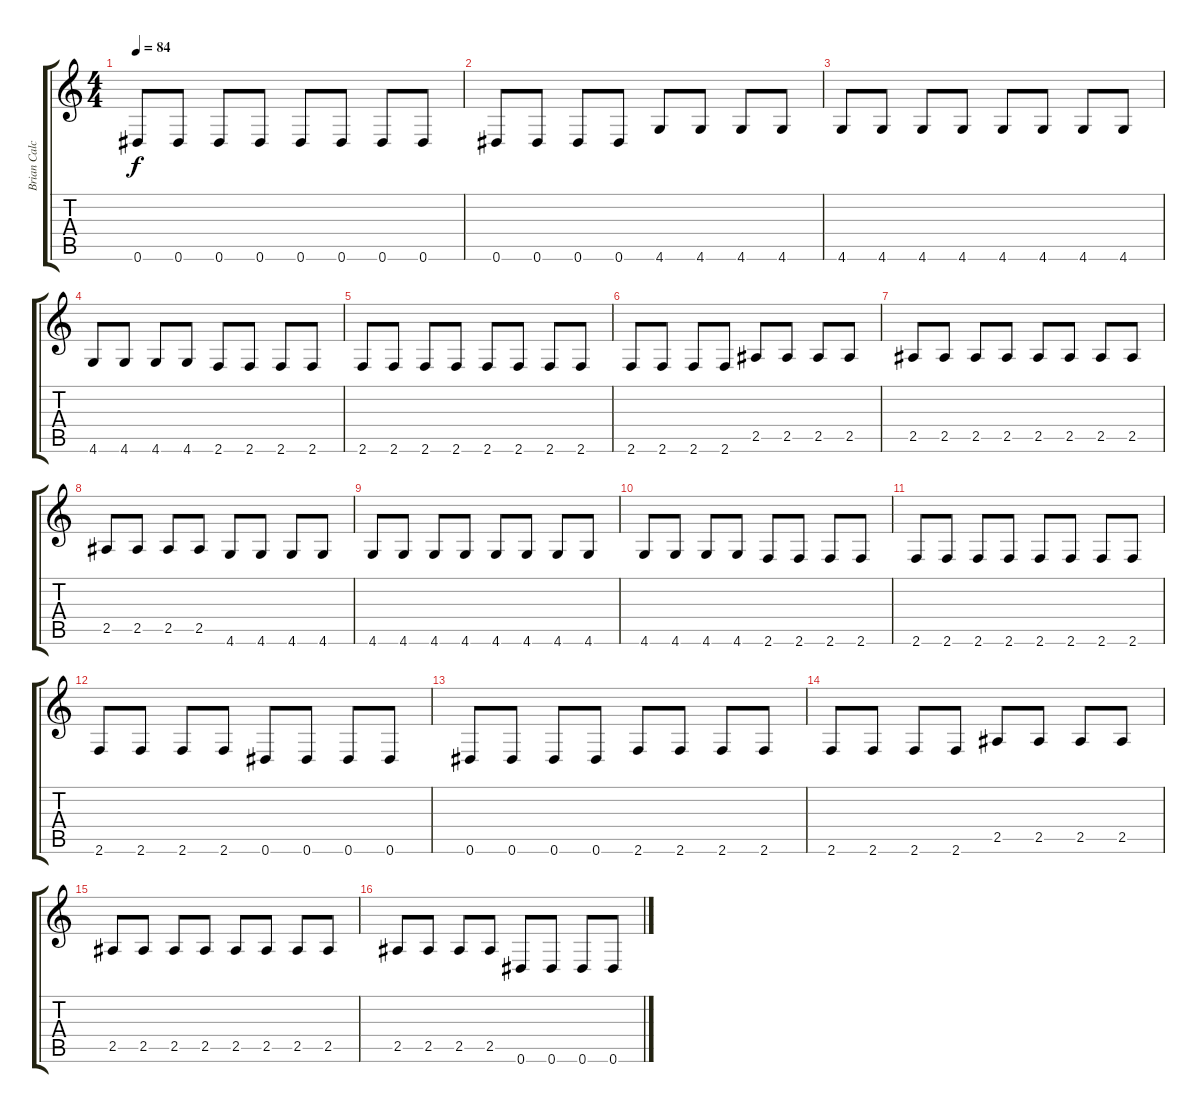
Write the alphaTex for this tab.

\track ("Brian Calcara" "Brian Calc") {instrument electricbasspick}
\staff {score tabs}
\tuning (Eb4 Bb3 Gb3 Db3 Ab2 Eb2) {hide}
\ts (4 4)
\tempo 84
\clef g2
\ks c
0.6.8{dy f} 0.6.8 0.6.8 0.6.8 0.6.8 0.6.8 0.6.8 0.6.8 |
0.6.8 0.6.8 0.6.8 0.6.8 4.6.8 4.6.8 4.6.8 4.6.8 |
4.6.8 4.6.8 4.6.8 4.6.8 4.6.8 4.6.8 4.6.8 4.6.8 |
4.6.8 4.6.8 4.6.8 4.6.8 2.6.8 2.6.8 2.6.8 2.6.8 |
2.6.8 2.6.8 2.6.8 2.6.8 2.6.8 2.6.8 2.6.8 2.6.8 |
2.6.8 2.6.8 2.6.8 2.6.8 2.5.8 2.5.8 2.5.8 2.5.8 |
2.5.8 2.5.8 2.5.8 2.5.8 2.5.8 2.5.8 2.5.8 2.5.8 |
2.5.8 2.5.8 2.5.8 2.5.8 4.6.8 4.6.8 4.6.8 4.6.8 |
4.6.8 4.6.8 4.6.8 4.6.8 4.6.8 4.6.8 4.6.8 4.6.8 |
4.6.8 4.6.8 4.6.8 4.6.8 2.6.8 2.6.8 2.6.8 2.6.8 |
2.6.8 2.6.8 2.6.8 2.6.8 2.6.8 2.6.8 2.6.8 2.6.8 |
2.6.8 2.6.8 2.6.8 2.6.8 0.6.8 0.6.8 0.6.8 0.6.8 |
0.6.8 0.6.8 0.6.8 0.6.8 2.6.8 2.6.8 2.6.8 2.6.8 |
2.6.8 2.6.8 2.6.8 2.6.8 2.5.8 2.5.8 2.5.8 2.5.8 |
2.5.8 2.5.8 2.5.8 2.5.8 2.5.8 2.5.8 2.5.8 2.5.8 |
2.5.8 2.5.8 2.5.8 2.5.8 0.6.8 0.6.8 0.6.8 0.6.8
